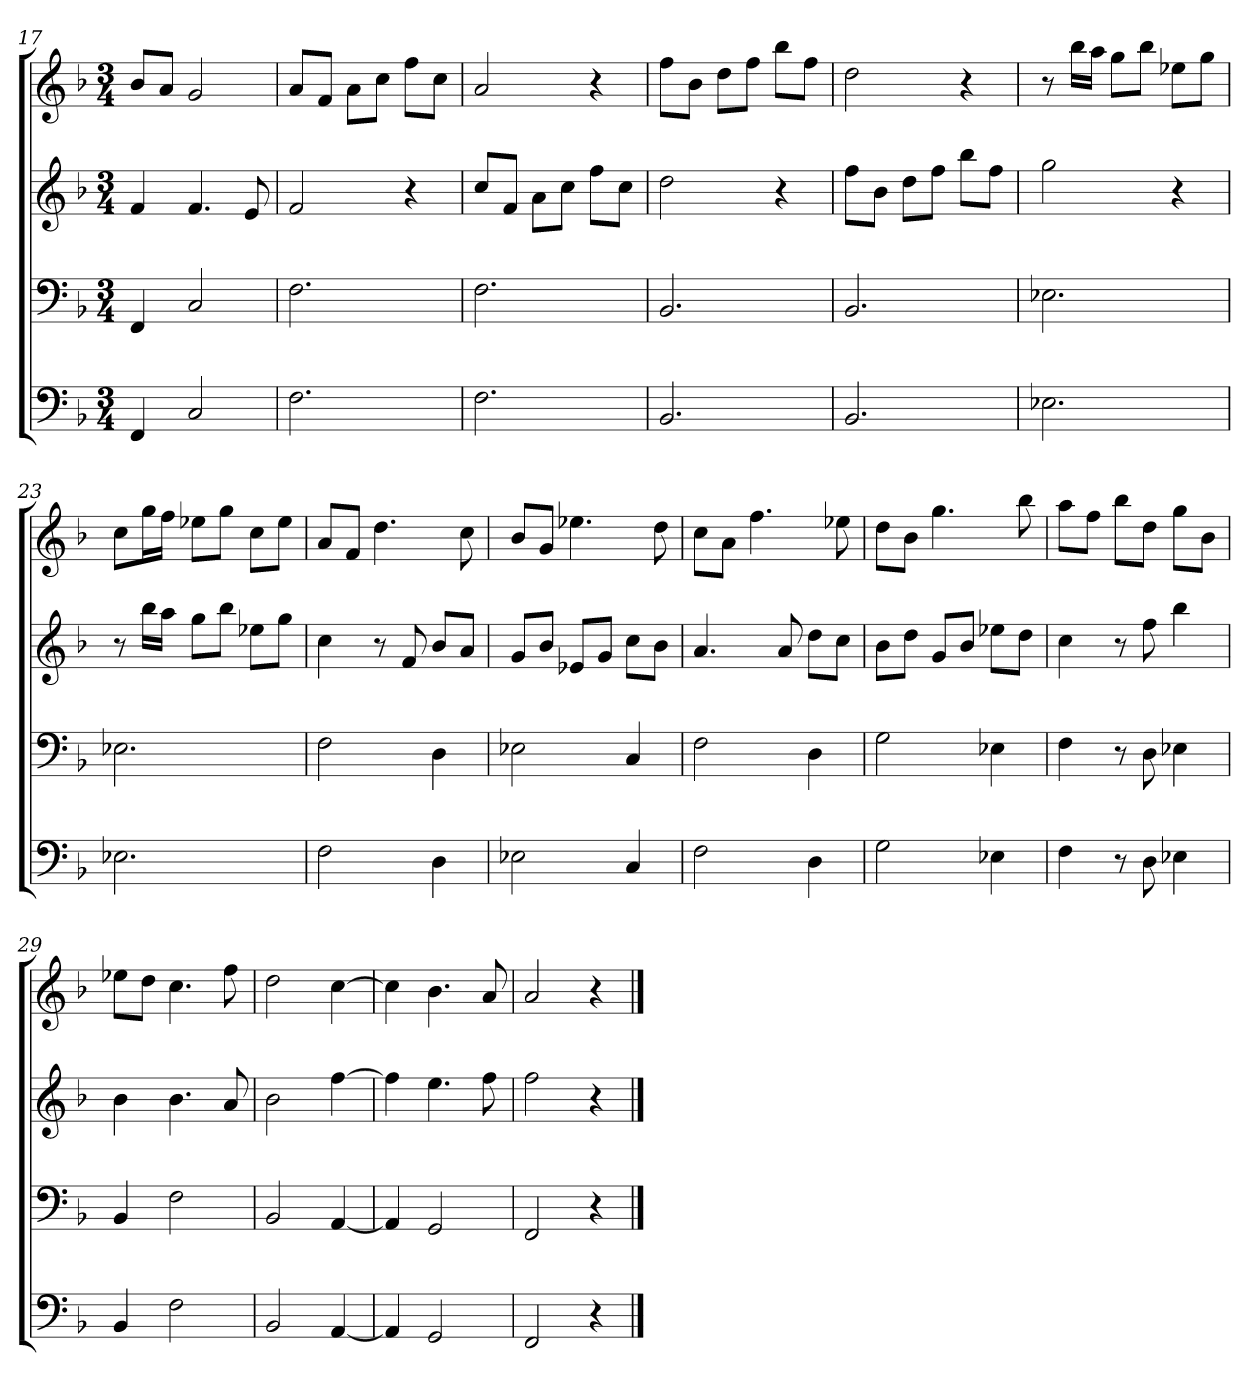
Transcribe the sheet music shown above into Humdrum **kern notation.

**kern	**kern	**kern	**kern
*part4	*part3	*part2	*part1
*staff4	*staff3	*staff2	*staff1
*k[b-]	*k[b-]	*k[b-]	*k[b-]
*F:	*F:	*F:	*F:
*M3/4	*M3/4	*M3/4	*M3/4
=17	=17	=17	=17
4FF	4FF	4f	8b-L
.	.	.	8aJ
2C	2C	4.f	2g
.	.	8e	.
=18	=18	=18	=18
2.F	2.F	2f	8aL
.	.	.	8fJ
.	.	.	8aL
.	.	.	8ccJ
.	.	4r	8ffL
.	.	.	8ccJ
=19	=19	=19	=19
2.F	2.F	8ccL	2a
.	.	8fJ	.
.	.	8aL	.
.	.	8ccJ	.
.	.	8ffL	4r
.	.	8ccJ	.
=20	=20	=20	=20
2.BB-	2.BB-	2dd	8ffL
.	.	.	8b-J
.	.	.	8ddL
.	.	.	8ffJ
.	.	4r	8bb-L
.	.	.	8ffJ
=21	=21	=21	=21
2.BB-	2.BB-	8ffL	2dd
.	.	8b-J	.
.	.	8ddL	.
.	.	8ffJ	.
.	.	8bb-L	4r
.	.	8ffJ	.
=22	=22	=22	=22
2.E-X	2.E-X	2gg	8r
.	.	.	16bb-LL
.	.	.	16aaJJ
.	.	.	8ggL
.	.	.	8bb-J
.	.	4r	8ee-XL
.	.	.	8ggJ
=23	=23	=23	=23
2.E-X	2.E-X	8r	8ccL
.	.	16bb-LL	16ggL
.	.	16aaJJ	16ffJJ
.	.	8ggL	8ee-XL
.	.	8bb-J	8ggJ
.	.	8ee-XL	8ccL
.	.	8ggJ	8ee-J
=24	=24	=24	=24
2F	2F	4cc	8aL
.	.	.	8fJ
.	.	8r	4.dd
.	.	8f	.
4D	4D	8b-L	.
.	.	8aJ	8cc
=25	=25	=25	=25
2E-X	2E-X	8gL	8b-L
.	.	8b-J	8gJ
.	.	8e-XL	4.ee-X
.	.	8gJ	.
4C	4C	8ccL	.
.	.	8b-J	8dd
=26	=26	=26	=26
2F	2F	4.a	8ccL
.	.	.	8aJ
.	.	.	4.ff
.	.	8a	.
4D	4D	8ddL	.
.	.	8ccJ	8ee-X
=27	=27	=27	=27
2G	2G	8b-L	8ddL
.	.	8ddJ	8b-J
.	.	8gL	4.gg
.	.	8b-J	.
4E-X	4E-X	8ee-XL	.
.	.	8ddJ	8bb-
=28	=28	=28	=28
4F	4F	4cc	8aaL
.	.	.	8ffJ
8r	8r	8r	8bb-L
8D	8D	8ff	8ddJ
4E-X	4E-X	4bb-	8ggL
.	.	.	8b-J
=29	=29	=29	=29
4BB-	4BB-	4b-	8ee-XL
.	.	.	8ddJ
2F	2F	4.b-	4.cc
.	.	8a	8ff
=30	=30	=30	=30
2BB-	2BB-	2b-	2dd
[4AA	[4AA	[4ff	[4cc
=31	=31	=31	=31
4AA]	4AA]	4ff]	4cc]
2GG	2GG	4.ee	4.b-
.	.	8ff	8a
=32	=32	=32	=32
2FF	2FF	2ff	2a
4r	4r	4r	4r
==	==	==	==
*-	*-	*-	*-
